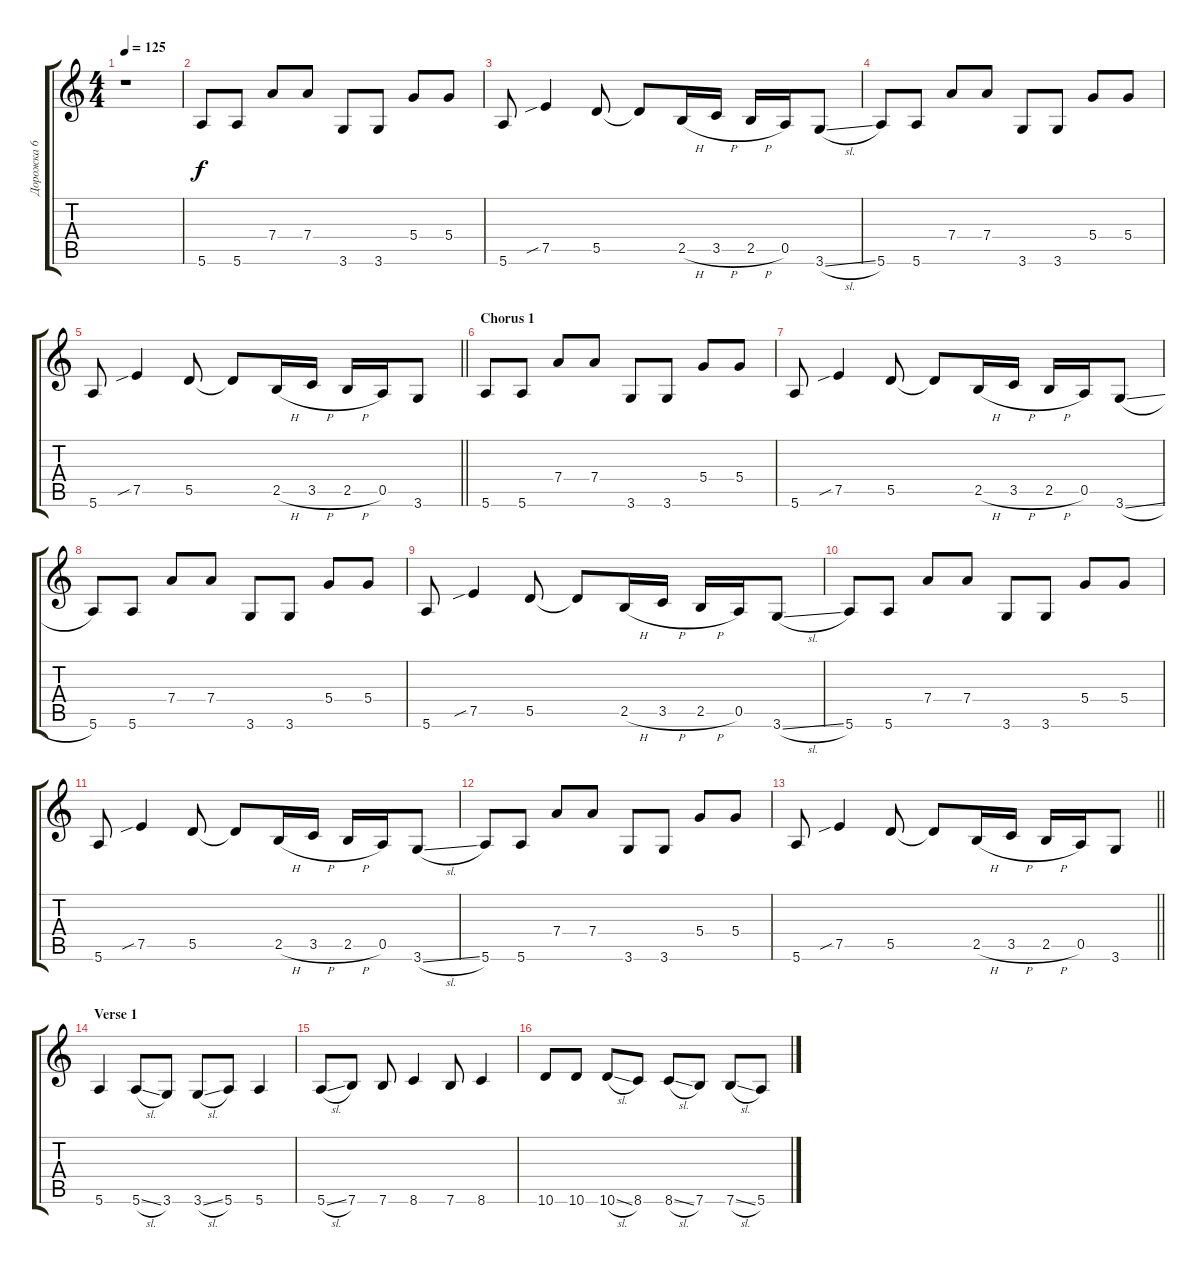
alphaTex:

\track ("Дорожка 6" "Дорожка 6") {instrument distortionguitar}
\staff {score tabs}
\tuning (E4 B3 G3 D3 A2 E2) {hide}
\ts (4 4)
\tempo 125
\clef g2
\ks c
r.1{dy f instrument distortionguitar} |
5.6.8 5.6.8 7.4.8 7.4.8 3.6.8 3.6.8 5.4.8 5.4.8 |
5.6.8 7.5{sib}.4 5.5.8 5.5{t}.8 2.5{h}.16 3.5{h}.16 2.5{h}.16 0.5.16 3.6{sl}.8 |
5.6.8 5.6.8 7.4.8 7.4.8 3.6.8 3.6.8 5.4.8 5.4.8 |
\barLineRight lightlight
5.6.8 7.5{sib}.4 5.5.8 5.5{t}.8 2.5{h}.16 3.5{h}.16 2.5{h}.16 0.5.16 3.6.8 |
\section ("" "Chorus 1")
5.6.8 5.6.8 7.4.8 7.4.8 3.6.8 3.6.8 5.4.8 5.4.8 |
5.6.8 7.5{sib}.4 5.5.8 5.5{t}.8 2.5{h}.16 3.5{h}.16 2.5{h}.16 0.5.16 3.6{sl}.8 |
5.6.8 5.6.8 7.4.8 7.4.8 3.6.8 3.6.8 5.4.8 5.4.8 |
5.6.8 7.5{sib}.4 5.5.8 5.5{t}.8 2.5{h}.16 3.5{h}.16 2.5{h}.16 0.5.16 3.6{sl}.8 |
5.6.8 5.6.8 7.4.8 7.4.8 3.6.8 3.6.8 5.4.8 5.4.8 |
5.6.8 7.5{sib}.4 5.5.8 5.5{t}.8 2.5{h}.16 3.5{h}.16 2.5{h}.16 0.5.16 3.6{sl}.8 |
5.6.8 5.6.8 7.4.8 7.4.8 3.6.8 3.6.8 5.4.8 5.4.8 |
\barLineRight lightlight
5.6.8 7.5{sib}.4 5.5.8 5.5{t}.8 2.5{h}.16 3.5{h}.16 2.5{h}.16 0.5.16 3.6.8 |
\section ("" "Verse 1")
5.6.4 5.6{sl}.8 3.6.8 3.6{sl}.8 5.6.8 5.6.4 |
5.6{sl}.8 7.6.8 7.6.8 8.6.4 7.6.8 8.6.4 |
10.6.8 10.6.8 10.6{sl}.8 8.6.8 8.6{sl}.8 7.6.8 7.6{sl}.8 5.6.8
